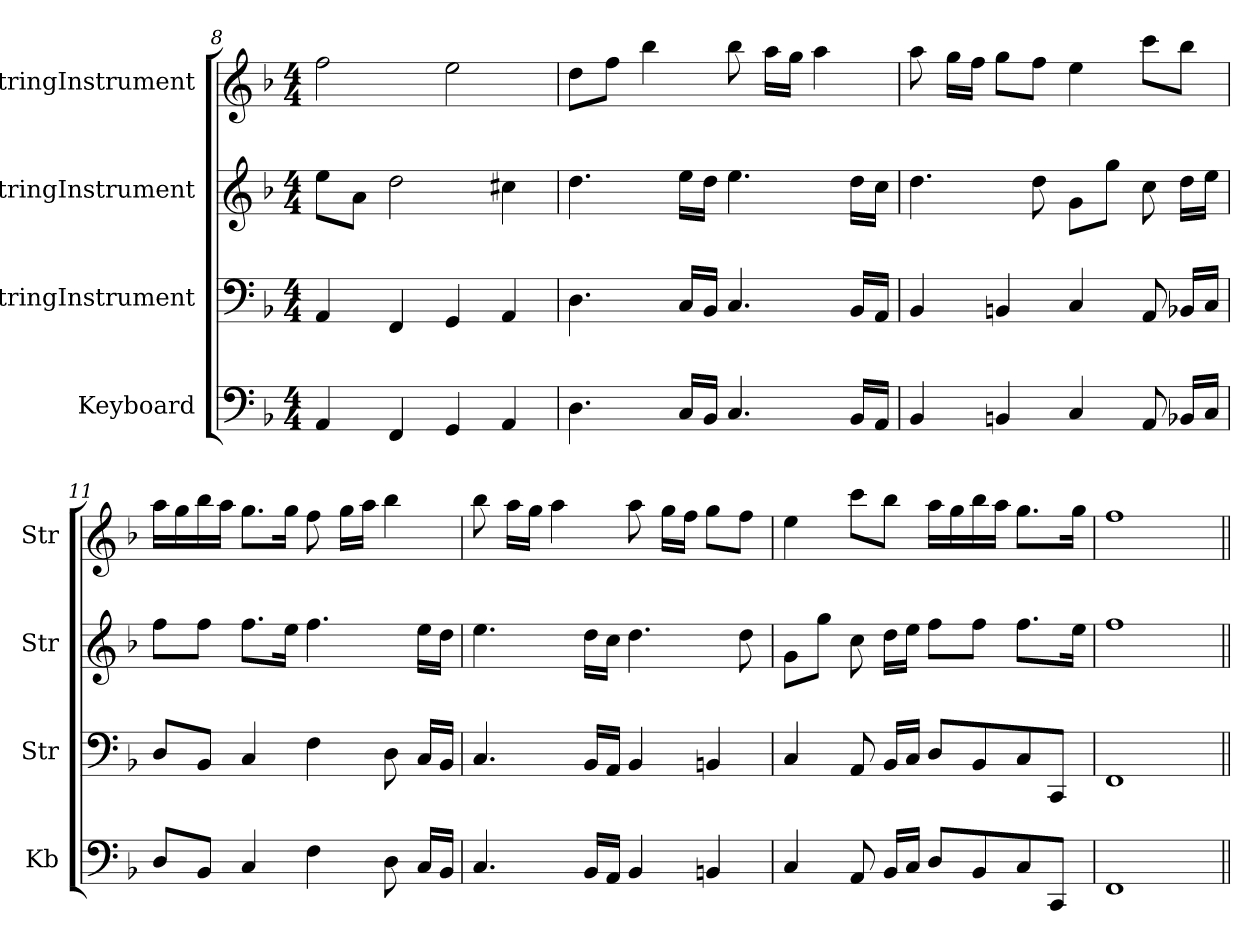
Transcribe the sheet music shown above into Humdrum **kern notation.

**kern	**kern	**kern	**kern
*part4	*part3	*part2	*part1
*staff4	*staff3	*staff2	*staff1
*I"Keyboard	*I"StringInstrument	*I"StringInstrument	*I"StringInstrument
*I'Kb	*I'Str	*I'Str	*I'Str
*clefF4	*clefF4	*clefG2	*clefG2
*k[b-]	*k[b-]	*k[b-]	*k[b-]
*M4/4	*M4/4	*M4/4	*M4/4
=8	=8	=8	=8
4AA	4AA	8eeL	2ff
.	.	8aJ	.
4FF	4FF	2dd	.
4GG	4GG	.	2ee
4AA	4AA	4cc#X	.
=9	=9	=9	=9
4.D	4.D	4.dd	8ddL
.	.	.	8ffJ
.	.	.	4bb-
16CLL	16CLL	16eeLL	.
16BB-JJ	16BB-JJ	16ddJJ	.
4.C	4.C	4.ee	8bb-
.	.	.	16aaLL
.	.	.	16ggJJ
.	.	.	4aa
16BB-LL	16BB-LL	16ddLL	.
16AAJJ	16AAJJ	16ccJJ	.
=10	=10	=10	=10
4BB-	4BB-	4.dd	8aa
.	.	.	16ggLL
.	.	.	16ffJJ
4BBn	4BBn	.	8ggL
.	.	8dd	8ffJ
4C	4C	8gL	4ee
.	.	8ggJ	.
8AA	8AA	8cc	8cccL
16BB-XLL	16BB-XLL	16ddLL	8bb-J
16CJJ	16CJJ	16eeJJ	.
=11	=11	=11	=11
8DL	8DL	8ffL	16aaLL
.	.	.	16gg
8BB-J	8BB-J	8ffJ	16bb-
.	.	.	16aaJJ
4C	4C	8.ffL	8.ggL
.	.	16eeJk	16ggJk
4F	4F	4.ff	8ff
.	.	.	16ggLL
.	.	.	16aaJJ
8D	8D	.	4bb-
16CLL	16CLL	16eeLL	.
16BB-JJ	16BB-JJ	16ddJJ	.
=12	=12	=12	=12
4.C	4.C	4.ee	8bb-
.	.	.	16aaLL
.	.	.	16ggJJ
.	.	.	4aa
16BB-LL	16BB-LL	16ddLL	.
16AAJJ	16AAJJ	16ccJJ	.
4BB-	4BB-	4.dd	8aa
.	.	.	16ggLL
.	.	.	16ffJJ
4BBn	4BBn	.	8ggL
.	.	8dd	8ffJ
=13	=13	=13	=13
4C	4C	8gL	4ee
.	.	8ggJ	.
8AA	8AA	8cc	8cccL
16BB-LL	16BB-LL	16ddLL	8bb-J
16CJJ	16CJJ	16eeJJ	.
8DL	8DL	8ffL	16aaLL
.	.	.	16gg
8BB-	8BB-	8ffJ	16bb-
.	.	.	16aaJJ
8C	8C	8.ffL	8.ggL
8CCJ	8CCJ	.	.
.	.	16eeJk	16ggJk
=14	=14	=14	=14
1FF	1FF	1ff	1ff
=||	=||	=||	=||
*-	*-	*-	*-
